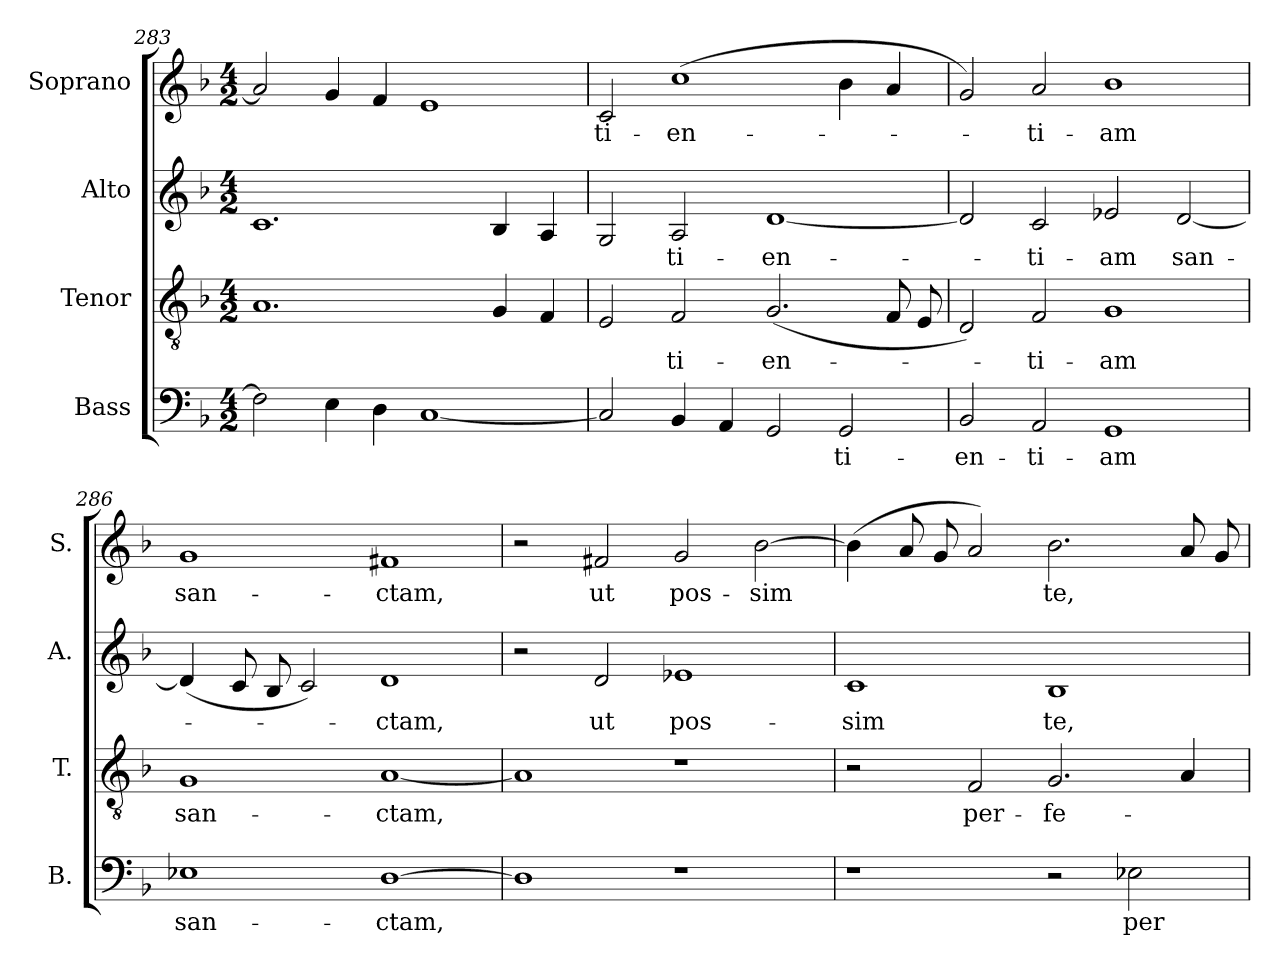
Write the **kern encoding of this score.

**kern	**text	**kern	**text	**kern	**text	**kern	**text
*part4	*part4	*part3	*part3	*part2	*part2	*part1	*part1
*staff4	*staff4	*staff3	*staff3	*staff2	*staff2	*staff1	*staff1
*I"Bass	*	*I"Tenor	*	*I"Alto	*	*I"Soprano	*
*I'B.	*	*I'T.	*	*I'A.	*	*I'S.	*
*clefF4	*	*clefGv2	*	*clefG2	*	*clefG2	*
*	*	*ITrd7c12	*	*	*	*	*
*k[b-]	*	*k[b-]	*	*k[b-]	*	*k[b-]	*
*F:	*	*F:	*	*F:	*	*F:	*
*M4/2	*	*M4/2	*	*M4/2	*	*M4/2	*
=283	=283	=283	=283	=283	=283	=283	=283
2Fi\]	.	1.AAi	.	1.ci	.	2ai/]	.
4Ei\	.	.	.	.	.	4gi/	.
4Di\	.	.	.	.	.	4fi/	.
[1Ci	.	.	.	.	.	1ei	.
.	.	4GGi/	.	4B-i/	.	.	.
.	.	4FFi/	.	4Ai/	.	.	.
=284	=284	=284	=284	=284	=284	=284	=284
!	!	!	!	!	!	!	!LO:LY:b:color=#000000
2Ci/]	.	2EEi/	.	2Gi/	.	2ci/	-ti-
!	!	!	!LO:LY:b:color=#000000	!	!	!	!
!	!	!	!	!	!LO:LY:b:color=#000000	!	!
!	!	!	!	!	!	!	!LO:LY:b:color=#000000
4BB-i/	.	2FFi/	-ti-	2Ai/	-ti-	(1cci	-en-
4AAi/	.	.	.	.	.	.	.
!	!	!	!LO:LY:b:color=#000000	!	!	!	!
!	!	!	!	!	!LO:LY:b:color=#000000	!	!
2GGi/	.	(2.GGi/	-en-	[1di	-en-	.	.
!	!LO:LY:b:color=#000000	!	!	!	!	!	!
2GGi/	-ti-	.	.	.	.	4b-i\	.
.	.	8FFi/	.	.	.	4ai/	.
.	.	8EEi/	.	.	.	.	.
=285	=285	=285	=285	=285	=285	=285	=285
!	!LO:LY:b:color=#000000	!	!	!	!	!	!
2BB-i/	-en-	2DDi/)	.	2di/]	.	2gi/)	.
!	!LO:LY:b:color=#000000	!	!	!	!	!	!
!	!	!	!LO:LY:b:color=#000000	!	!	!	!
!	!	!	!	!	!LO:LY:b:color=#000000	!	!
!	!	!	!	!	!	!	!LO:LY:b:color=#000000
2AAi/	-ti-	2FFi/	-ti-	2ci/	-ti-	2ai/	-ti-
!	!LO:LY:b:color=#000000	!	!	!	!	!	!
!	!	!	!LO:LY:b:color=#000000	!	!	!	!
!	!	!	!	!	!LO:LY:b:color=#000000	!	!
!	!	!	!	!	!	!	!LO:LY:b:color=#000000
1GGi	-am	1GGi	-am	2e-Xi/	-am	1b-i	-am
!	!	!	!	!	!LO:LY:b:color=#000000	!	!
.	.	.	.	[2di/	san-	.	.
!!LO:PB:g=z
=286	=286	=286	=286	=286	=286	=286	=286
!	!LO:LY:b:color=#000000	!	!	!	!	!	!
!	!	!	!LO:LY:b:color=#000000	!	!	!	!
!	!	!	!	!	!	!	!LO:LY:b:color=#000000
1E-Xi	san-	1GGi	san-	(4di/]	.	1gi	san-
.	.	.	.	8ci/	.	.	.
.	.	.	.	8B-i/	.	.	.
.	.	.	.	2ci/)	.	.	.
!	!LO:LY:b:color=#000000	!	!	!	!	!	!
!	!	!	!LO:LY:b:color=#000000	!	!	!	!
!	!	!	!	!	!LO:LY:b:color=#000000	!	!
!	!	!	!	!	!	!	!LO:LY:b:color=#000000
[1Di	-ctam,	[1AAi	-ctam,	1di	-ctam,	1f#Xi	-ctam,
=287	=287	=287	=287	=287	=287	=287	=287
1Di]	.	1AAi]	.	2r	.	2r	.
!	!	!	!	!	!LO:LY:b:color=#000000	!	!
!	!	!	!	!	!	!	!LO:LY:b:color=#000000
.	.	.	.	2di/	ut	2f#Xi/	ut
!	!	!	!	!	!LO:LY:b:color=#000000	!	!
!	!	!	!	!	!	!	!LO:LY:b:color=#000000
1r	.	1r	.	1e-Xi	pos-	2gi/	pos-
!	!	!	!	!	!	!	!LO:LY:b:color=#000000
.	.	.	.	.	.	[2b-i\	-sim
=288	=288	=288	=288	=288	=288	=288	=288
!	!	!	!	!	!LO:LY:b:color=#000000	!	!
1r	.	2r	.	1ci	-sim	(4b-i\]	.
.	.	.	.	.	.	8ai/	.
.	.	.	.	.	.	8gi/	.
!	!	!	!LO:LY:b:color=#000000	!	!	!	!
.	.	2FFi/	per-	.	.	2ai/)	.
!	!	!	!LO:LY:b:color=#000000	!	!	!	!
!	!	!	!	!	!LO:LY:b:color=#000000	!	!
!	!	!	!	!	!	!	!LO:LY:b:color=#000000
2r	.	2.GGi/	-fe-	1B-i	te,	2.b-i\	te,
!	!LO:LY:b:color=#000000	!	!	!	!	!	!
2E-Xi\	per-	.	.	.	.	.	.
.	.	4AAi/	.	.	.	8ai/	.
.	.	.	.	.	.	8gi/	.
=	=	=	=	=	=	=	=
*-	*-	*-	*-	*-	*-	*-	*-
